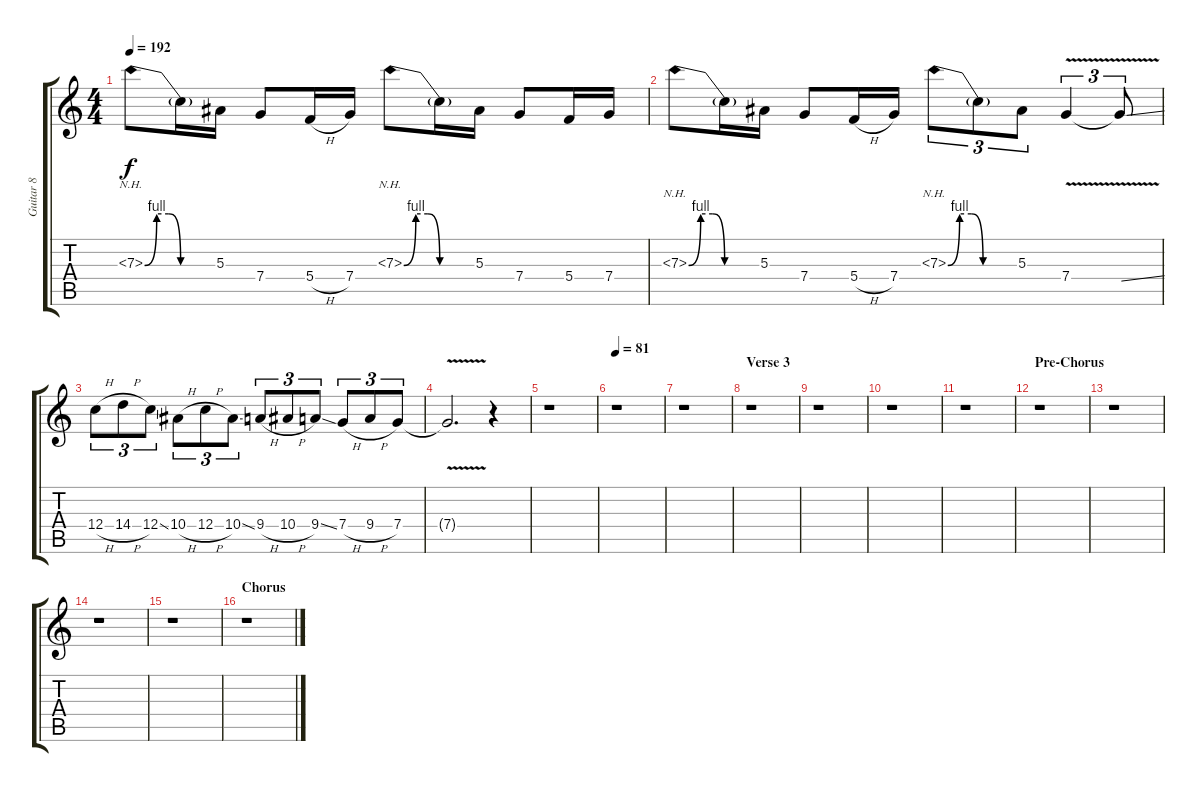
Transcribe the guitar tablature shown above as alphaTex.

\track ("Guitar 8" "Guitar 8") {instrument distortionguitar}
\staff {score tabs}
\tuning (D4 A3 F3 C3 G2 C2) {hide}
\ts (4 4)
\tempo 192
\clef g2
\ks c
7.3{be (custom 0 0 10 4 20 4 30 0 60 0) nh}.8{dy f} 7.3{t}.16 5.3.16 7.4.8 5.4{h}.16 7.4.16 7.3{be (custom 0 0 10 4 20 4 30 0 60 0) nh}.8 7.3{t}.16 5.3.16 7.4.8 5.4.16 7.4.16 |
7.3{be (custom 0 0 10 4 20 4 30 0 60 0) nh}.8 7.3{t}.16 5.3.16 7.4.8 5.4{h}.16 7.4.16 7.3{be (custom 0 0 10 4 20 4 30 0 60 0) nh}.8{tu (3 2)} 7.3{t}.8{tu (3 2)} 5.3.8{tu (3 2)} 7.4{v}.4{tu (3 2)} 7.4{ss t}.8{tu (3 2)} |
12.4{h}.8{tu (3 2)} 14.4{h}.8{tu (3 2)} 12.4{ss}.8{tu (3 2)} 10.4{h}.8{tu (3 2)} 12.4{h}.8{tu (3 2)} 10.4{ss}.8{tu (3 2)} 9.4{h}.8{tu (3 2)} 10.4{h}.8{tu (3 2)} 9.4{ss}.8{tu (3 2)} 7.4{h}.8{tu (3 2)} 9.4{h}.8{tu (3 2)} 7.4.8{tu (3 2)} |
7.4{v t}.2{d} r.4 |
r.1 |
\tempo 81
r.1 |
r.1 |
\section ("" "Verse 3")
r.1 |
r.1 |
r.1 |
r.1 |
\section ("" "Pre-Chorus")
r.1 |
r.1 |
r.1 |
r.1 |
\section ("" "Chorus")
r.1
